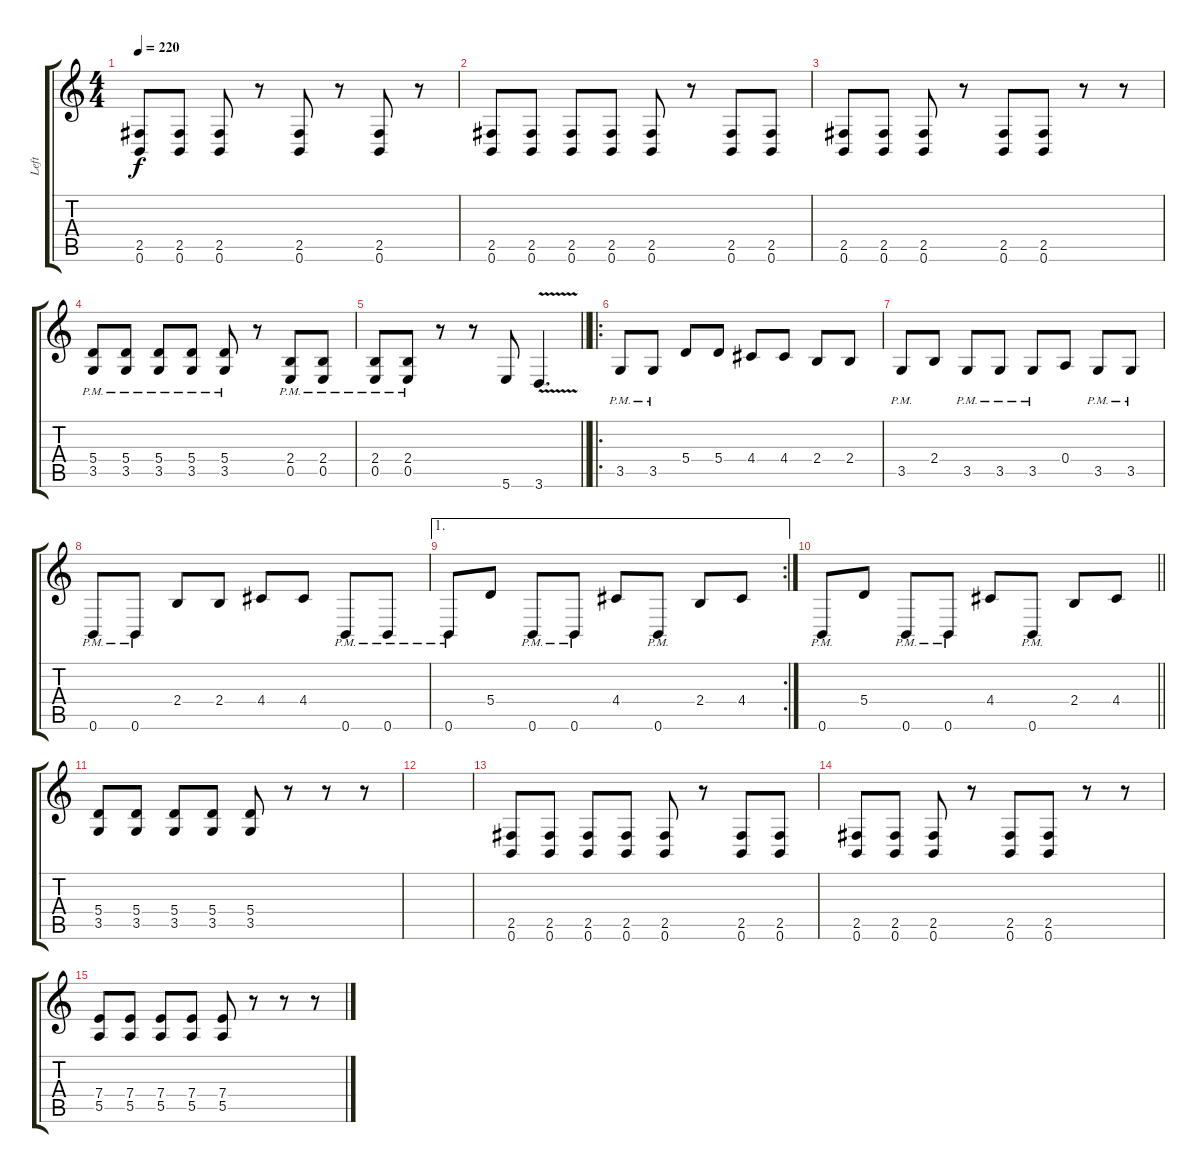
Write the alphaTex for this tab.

\track ("Left" "Left") {instrument distortionguitar}
\staff {score tabs}
\tuning (B3 Gb3 D3 A2 E2 B1) {hide}
\ts (4 4)
\tempo 220
\clef g2
\ks c
(2.5 0.6).8{dy f} (2.5 0.6).8 (2.5 0.6).8 r.8 (2.5 0.6).8 r.8 (2.5 0.6).8 r.8 |
(2.5 0.6).8 (2.5 0.6).8 (2.5 0.6).8 (2.5 0.6).8 (2.5 0.6).8 r.8 (2.5 0.6).8 (2.5 0.6).8 |
(2.5 0.6).8 (2.5 0.6).8 (2.5 0.6).8 r.8 (2.5 0.6).8 (2.5 0.6).8 r.8 r.8 |
(5.4{pm} 3.5{pm}).8 (5.4{pm} 3.5{pm}).8 (5.4{pm} 3.5{pm}).8 (5.4{pm} 3.5{pm}).8 (5.4{pm} 3.5{pm}).8 r.8 (2.4{pm} 0.5{pm}).8 (2.4{pm} 0.5{pm}).8 |
\barLineRight lightlight
(2.4{pm} 0.5{pm}).8 (2.4{pm} 0.5{pm}).8 r.8 r.8 5.6.8 3.6{v}.4{d} |
\ro
3.5{pm}.8 3.5{pm}.8 5.4.8 5.4.8 4.4.8 4.4.8 2.4.8 2.4.8 |
3.5{pm}.8 2.4.8 3.5{pm}.8 3.5{pm}.8 3.5{pm}.8 0.4.8 3.5{pm}.8 3.5{pm}.8 |
0.6{pm}.8 0.6{pm}.8 2.4.8 2.4.8 4.4.8 4.4.8 0.6{pm}.8 0.6{pm}.8 |
\ae 1
\rc 2
0.6{pm}.8 5.4.8 0.6{pm}.8 0.6{pm}.8 4.4.8 0.6{pm}.8 2.4.8 4.4.8 |
\barLineRight lightlight
0.6{pm}.8 5.4.8 0.6{pm}.8 0.6{pm}.8 4.4.8 0.6{pm}.8 2.4.8 4.4.8 |
(5.4 3.5).8 (5.4 3.5).8 (5.4 3.5).8 (5.4 3.5).8 (5.4 3.5).8 r.8 r.8 r.8 |
|
(2.5 0.6).8 (2.5 0.6).8 (2.5 0.6).8 (2.5 0.6).8 (2.5 0.6).8 r.8 (2.5 0.6).8 (2.5 0.6).8 |
(2.5 0.6).8 (2.5 0.6).8 (2.5 0.6).8 r.8 (2.5 0.6).8 (2.5 0.6).8 r.8 r.8 |
(7.4 5.5).8 (7.4 5.5).8 (7.4 5.5).8 (7.4 5.5).8 (7.4 5.5).8 r.8 r.8 r.8
